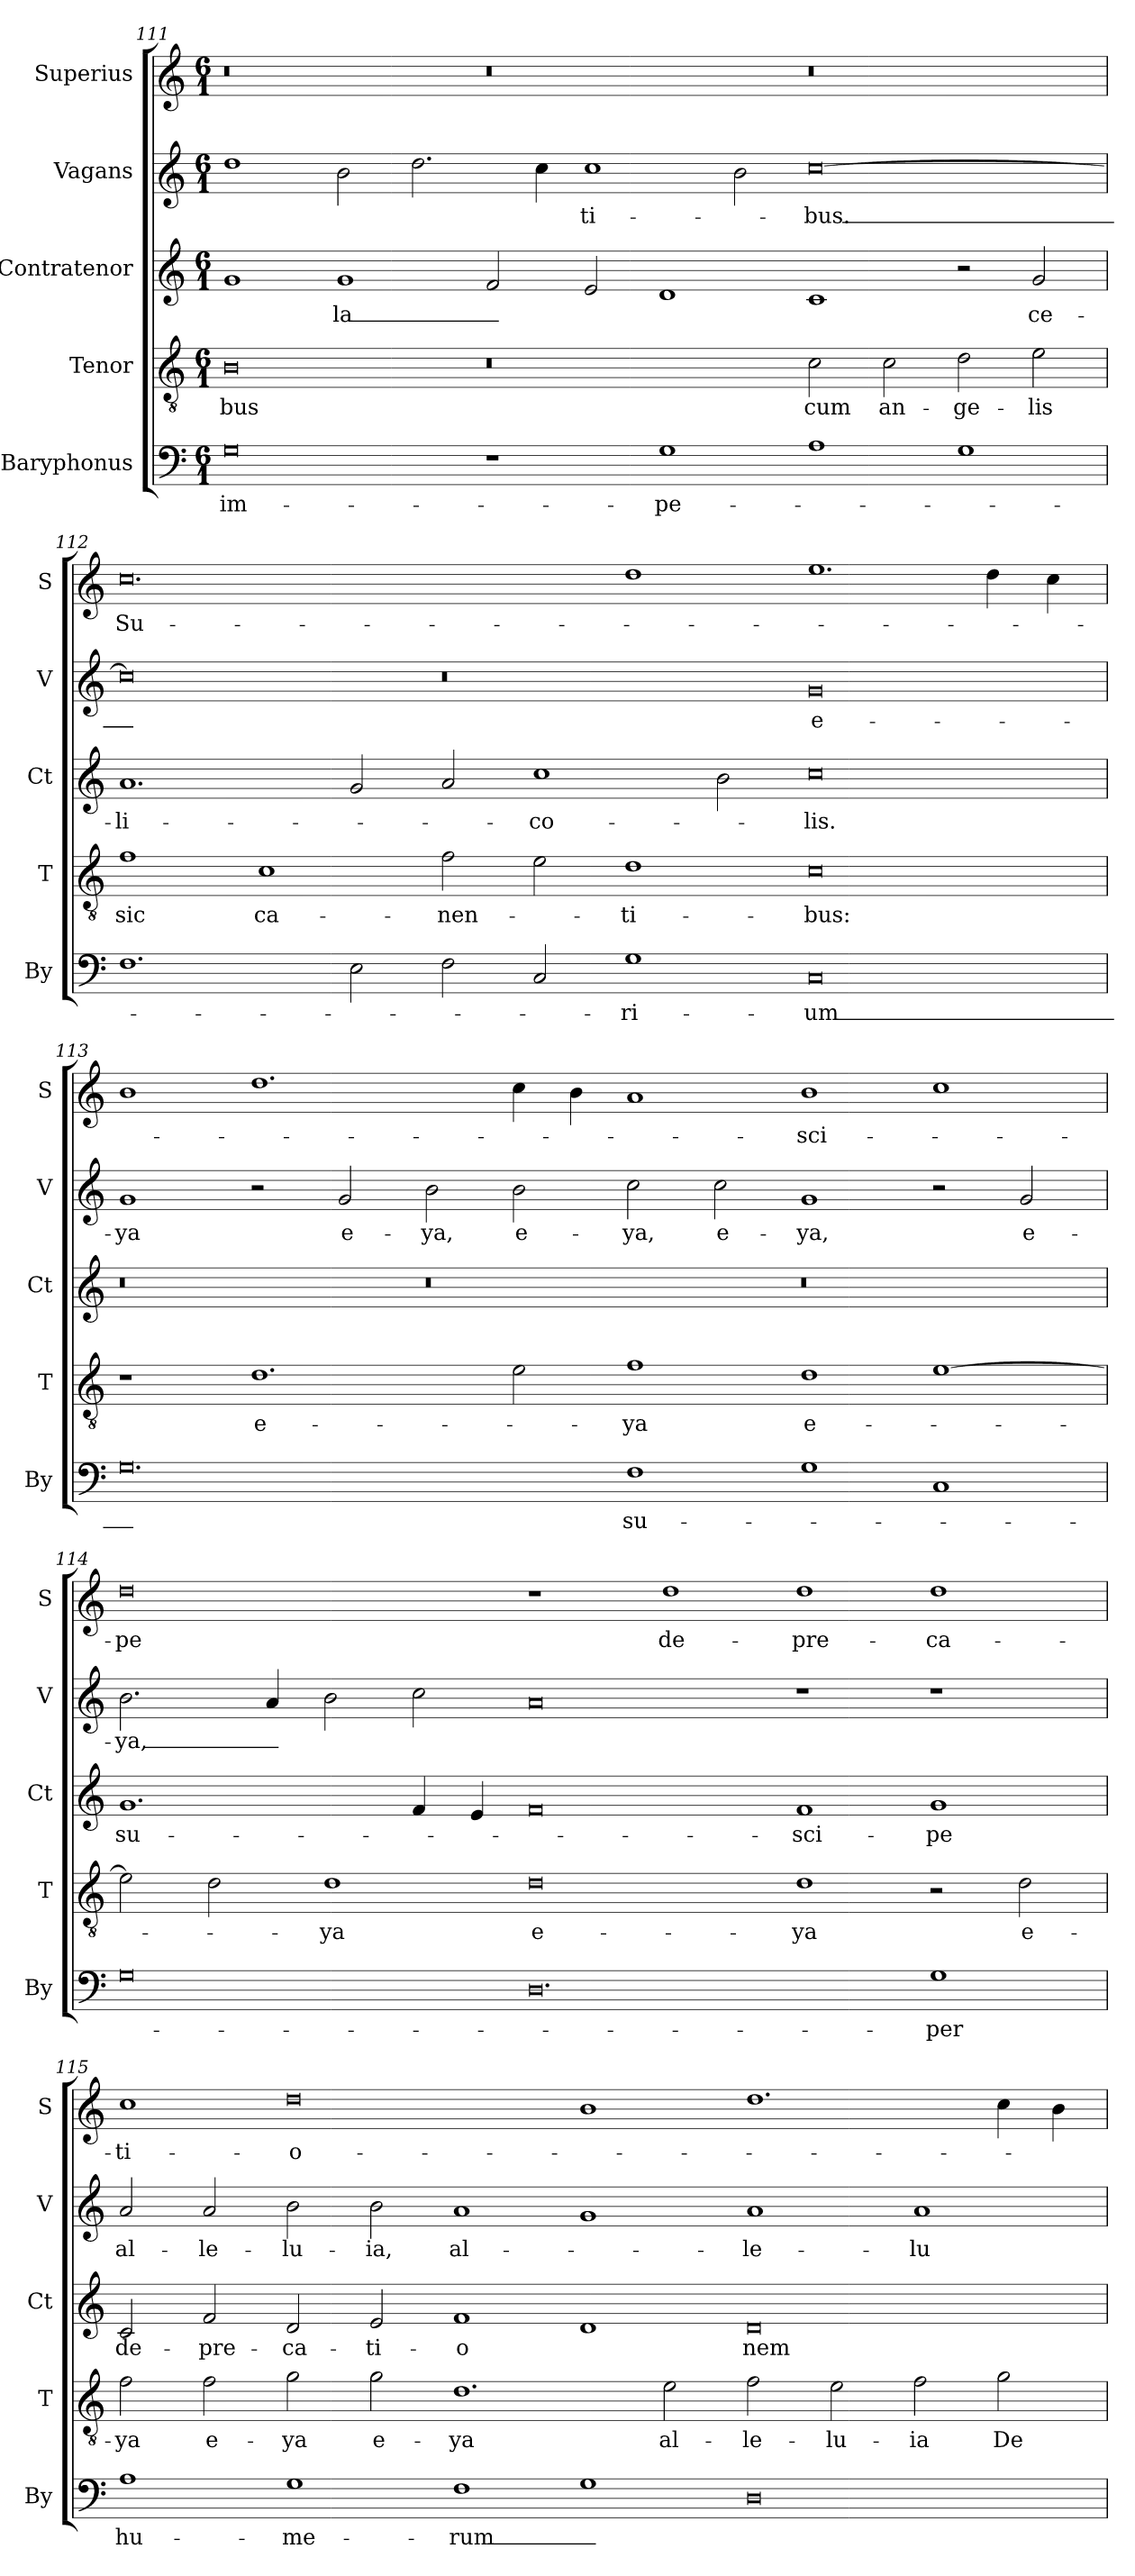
**kern	**text	**kern	**text	**kern	**text	**kern	**text	**kern	**text
*part5	*part5	*part4	*part4	*part3	*part3	*part2	*part2	*part1	*part1
*staff5	*staff5	*staff4	*staff4	*staff3	*staff3	*staff2	*staff2	*staff1	*staff1
*I"Baryphonus	*	*I"Tenor	*	*I"Contratenor	*	*I"Vagans	*	*I"Superius	*
*I'By	*	*I'T	*	*I'Ct	*	*I'V	*	*I'S	*
*clefF4	*	*clefGv2	*	*clefG2	*	*clefG2	*	*clefG2	*
*k[]	*	*k[]	*	*k[]	*	*k[]	*	*k[]	*
*M6/1	*	*M6/1	*	*M6/1	*	*M6/1	*	*M6/1	*
=111	=111	=111	=111	=111	=111	=111	=111	=111	=111
0G	im-	0B	-bus	1g	.	1dd	.	0r	.
.	.	.	.	1g	-la_	2b\	.	.	.
.	.	.	.	.	.	2.dd\	.	.	.
1r	.	0r	.	2f/	_	.	.	0r	.
.	.	.	.	.	.	4cc\	.	.	.
.	.	.	.	2e/	_	1cc	-ti-	.	.
1G	-pe-	.	.	1d	_	.	.	.	.
.	.	.	.	.	.	2b\	.	.	.
1A	.	2c\	cum	1c	_	[0cc	-bus._	0r	.
.	.	2c\	an-	.	.	.	.	.	.
1G	.	2d\	-ge-	2r	.	.	.	.	.
.	.	2e\	-lis	2g/	ce-	.	.	.	.
=112	=112	=112	=112	=112	=112	=112	=112	=112	=112
1.F	.	1f	sic	1.a	-li-	0cc]	_	0.cc	Su-
.	.	1c	ca-	.	.	.	.	.	.
2E\	.	.	.	2g/	.	.	.	.	.
2F\	.	2f\	-nen-	2a/	.	0r	.	.	.
2C/	.	2e\	.	1cc	-co-	.	.	.	.
1G	-ri-	1d	-ti-	.	.	.	.	1dd	.
.	.	.	.	2b\	.	.	.	.	.
0C	-um_	0c	-bus:	0cc	-lis.	0g	e-	1.ee	.
.	.	.	.	.	.	.	.	4dd\	.
.	.	.	.	.	.	.	.	4cc\	.
=113	=113	=113	=113	=113	=113	=113	=113	=113	=113
0.G	_	1r	.	0r	.	1g	-ya	1b	.
.	.	1.d	e-	.	.	2r	.	1.dd	.
.	.	.	.	.	.	2g/	e-	.	.
.	.	.	.	0r	.	2b\	-ya,	.	.
.	.	2e\	.	.	.	2b\	e-	4cc\	.
.	.	.	.	.	.	.	.	4b\	.
1F	su-	1f	-ya	.	.	2cc\	-ya,	1a	.
.	.	.	.	.	.	2cc\	e-	.	.
1G	.	1d	e-	0r	.	1g	-ya,	1b	-sci-
1C	.	[1e	.	.	.	2r	.	1cc	.
.	.	.	.	.	.	2g/	e-	.	.
=114	=114	=114	=114	=114	=114	=114	=114	=114	=114
0G	.	2e\]	.	1.g	su-	2.b\	-ya,_	0dd	-pe
.	.	2d\	.	.	.	.	.	.	.
.	.	.	.	.	.	4a/	_	.	.
.	.	1d	-ya	.	.	2b\	_	.	.
.	.	.	.	4f/	.	2cc\	_	.	.
.	.	.	.	4e/	.	.	.	.	.
0.D	.	0d	e-	0f	.	0a	_	1r	.
.	.	.	.	.	.	.	.	1dd	de-
.	.	1d	-ya	1f	-sci-	1r	.	1dd	-pre-
1G	-per	2r	.	1g	-pe	1r	.	1dd	-ca-
.	.	2d\	e-	.	.	.	.	.	.
=115	=115	=115	=115	=115	=115	=115	=115	=115	=115
1A	hu-	2f\	-ya	2c/	de-	2a/	al-	1cc	-ti-
.	.	2f\	e-	2f/	-pre-	2a/	-le-	.	.
1G	-me-	2g\	-ya	2d/	-ca-	2b\	-lu-	0dd	-o-
.	.	2g\	e-	2e/	-ti-	2b\	-ia,	.	.
1F	-rum_	1.d	-ya	1f	-o	1a	al-	.	.
1G	_	.	.	1d	.	1g	.	1b	.
.	.	2e\	al-	.	.	.	.	.	.
0D	_	2f\	-le-	0d	-nem	1a	-le-	1.dd	.
.	.	2e\	-lu-	.	.	.	.	.	.
.	.	2f\	-ia	.	.	1a	-lu-	.	.
.	.	2g\	De-	.	.	.	.	4cc\	.
.	.	.	.	.	.	.	.	4b\	.
=	=	=	=	=	=	=	=	=	=
*-	*-	*-	*-	*-	*-	*-	*-	*-	*-
